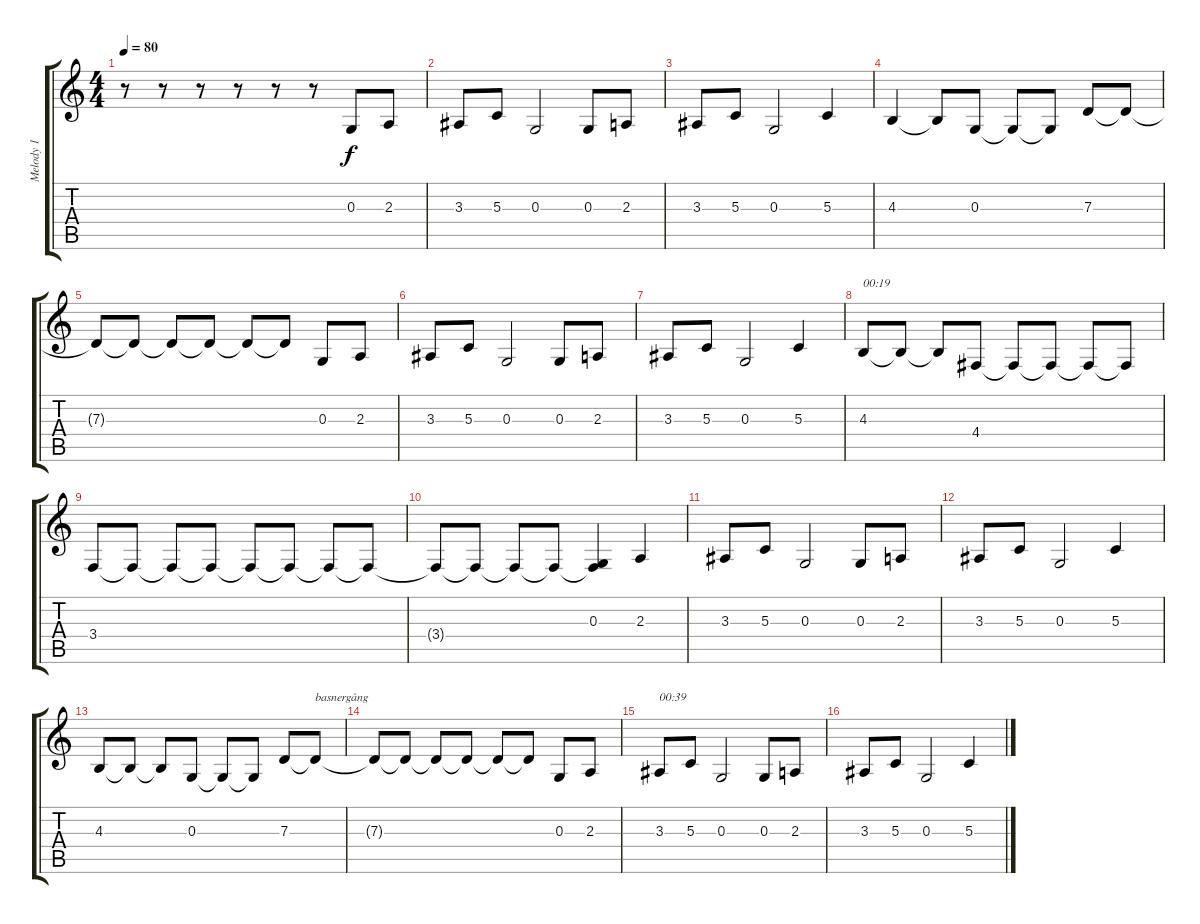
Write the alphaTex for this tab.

\track ("Melody 1" "Melody 1") {instrument harpsichord}
\staff {score tabs}
\tuning (E4 B3 G3 D3 A2 E2) {hide}
\ts (4 4)
\tempo 80
\clef g2
\ks c
r.8{dy f instrument harpsichord} r.8 r.8 r.8 r.8 r.8 0.3.8 2.3.8 |
3.3.8 5.3.8 0.3.2 0.3.8 2.3.8 |
3.3.8 5.3.8 0.3.2 5.3.4 |
4.3.4 4.3{t}.8 0.3.8 0.3{t}.8 0.3{t}.8 7.3.8 7.3{t}.8 |
7.3{t}.8 7.3{t}.8 7.3{t}.8 7.3{t}.8 7.3{t}.8 7.3{t}.8 0.3.8 2.3.8 |
3.3.8 5.3.8 0.3.2 0.3.8 2.3.8 |
3.3.8 5.3.8 0.3.2 5.3.4 |
4.3.8{txt "00:19"} 4.3{t}.8 4.3{t}.8 4.4.8 4.4{t}.8 4.4{t}.8 4.4{t}.8 4.4{t}.8 |
3.4.8 3.4{t}.8 3.4{t}.8 3.4{t}.8 3.4{t}.8 3.4{t}.8 3.4{t}.8 3.4{t}.8 |
3.4{t}.8 3.4{t}.8 3.4{t}.8 3.4{t}.8 (0.3 3.4{t}).4 2.3.4 |
3.3.8 5.3.8 0.3.2 0.3.8 2.3.8 |
3.3.8 5.3.8 0.3.2 5.3.4 |
4.3.8 4.3{t}.8 4.3{t}.8 0.3.8 0.3{t}.8 0.3{t}.8 7.3.8 7.3{t}.8{txt "basnergång"} |
7.3{t}.8 7.3{t}.8 7.3{t}.8 7.3{t}.8 7.3{t}.8 7.3{t}.8 0.3.8 2.3.8 |
3.3.8{txt "00:39"} 5.3.8 0.3.2 0.3.8 2.3.8 |
3.3.8 5.3.8 0.3.2 5.3.4
